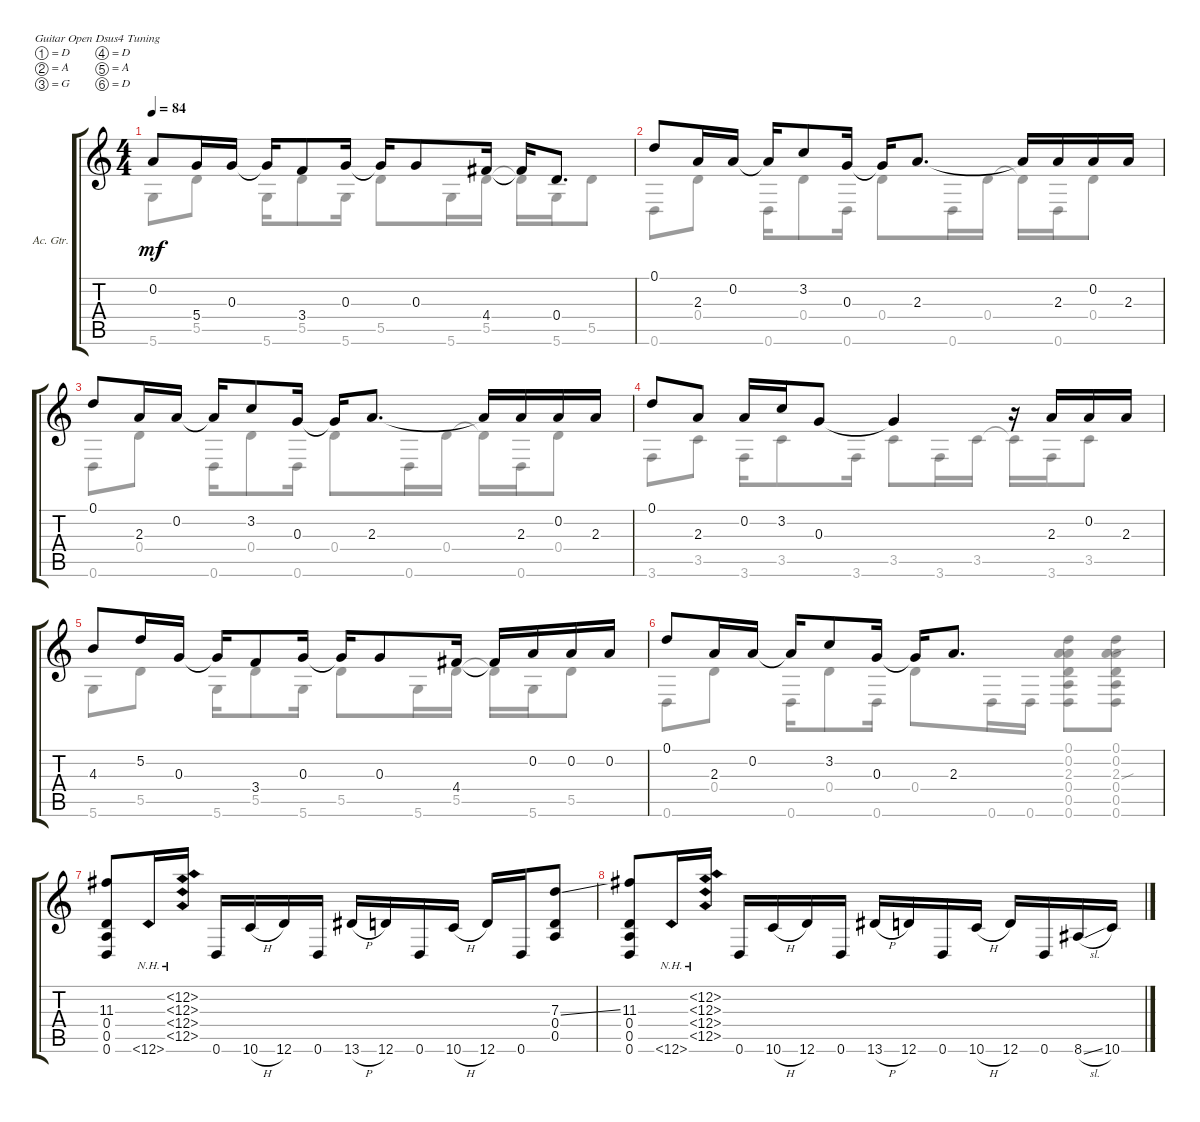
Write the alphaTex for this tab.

\defaultSystemsLayout 4
\bracketExtendMode groupsimilarinstruments
\firstSystemTrackNameOrientation horizontal
\otherSystemsTrackNameOrientation horizontal
\track ("Acoustic Guitar" "Ac. Gtr.") {instrument acousticguitarsteel}
\staff {score tabs}
\tuning (D4 A3 G3 D3 A2 D2)
\voice
\ts (4 4)
\tempo 84
\clef g2
\scale
0.552632
\ks c
0.2.8{dy mf} 5.4.16 0.3.16 0.3{t}.16 3.4.8 0.3.16 0.3{t}.16 0.3.8 4.4.16 4.4{t}.16 0.4.8{d} |
\scale
0.447368 0.1.8 2.3.16 0.2.16 0.2{t}.16 3.2.8 0.3.16 0.3{t}.16 2.3.8{d} 2.3{t}.16 2.3.16 0.2.16 2.3.16 |
\scale
0.5 0.1.8 2.3.16 0.2.16 0.2{t}.16 3.2.8 0.3.16 0.3{t}.16 2.3.8{d} 2.3{t}.16 2.3.16 0.2.16 2.3.16 |
\scale
0.5 0.1.8 2.3.8 0.2.16 3.2.16 0.3.8 0.3{t}.4 r.16 2.3.16 0.2.16 2.3.16 |
\scale
0.552632 4.3.8 5.2.16 0.3.16 0.3{t}.16 3.4.8 0.3.16 0.3{t}.16 0.3.8 4.4.16 4.4{t}.16 0.2.16 0.2.16 0.2.16 |
\scale
0.447368 0.1.8 2.3.16 0.2.16 0.2{t}.16 3.2.8 0.3.16 0.3{t}.16 2.3.8{d} |
\scale
0.487705 (11.3 0.4 0.5 0.6).8 12.6{nh}.16 (12.5{nh} 12.4{nh} 12.3{nh} 12.2{nh}).16 0.6.16 10.6{h}.16 12.6.16 0.6.16 13.6{h}.16 12.6.16 0.6.16 10.6{h}.16 12.6.16 0.6.16 (0.5 0.4 7.3{ss}).8 |
\scale
0.512295 (11.3 0.4 0.5 0.6).8 12.6{nh}.16 (12.5{nh} 12.4{nh} 12.3{nh} 12.2{nh}).16 0.6.16 10.6{h}.16 12.6.16 0.6.16 13.6{h}.16 12.6.16 0.6.16 10.6{h}.16 12.6.16 0.6.16 8.6{sl}.16 10.6.16
\voice
\clef g2
\ottava regular
\simile none
\scale
0.552632
\ks c
5.6.8{dy mf} 5.5.8 5.6.16 5.5.8 5.6.16 5.5.8 5.6.16 5.5.16 5.5{t}.16 5.6.16 5.5.8 |
\scale
0.447368 0.6.8 0.4.8 0.6.16 0.4.8 0.6.16 0.4.8 0.6.16 0.4.16 0.4{t}.16 0.6.16 0.4.8 |
\scale
0.5 0.6.8 0.4.8 0.6.16 0.4.8 0.6.16 0.4.8 0.6.16 0.4.16 0.4{t}.16 0.6.16 0.4.8 |
\scale
0.5 3.6.8 3.5.8 3.6.16 3.5.8 3.6.16 3.5.8 3.6.16 3.5.16 3.5{t}.16 3.6.16 3.5.8 |
\scale
0.552632 5.6.8 5.5.8 5.6.16 5.5.8 5.6.16 5.5.8 5.6.16 5.5.16 5.5{t}.16 5.6.16 5.5.8 |
\scale
0.447368 0.6.8 0.4.8 0.6.16 0.4.8 0.6.16 0.4.8 0.6.16 0.6.16 (0.6 0.5 0.4 2.3 0.2 0.1).8 (0.1 0.2 2.3{sou} 0.4 0.5 0.6).8 |
\scale
0.487705 |
\scale
0.512295
